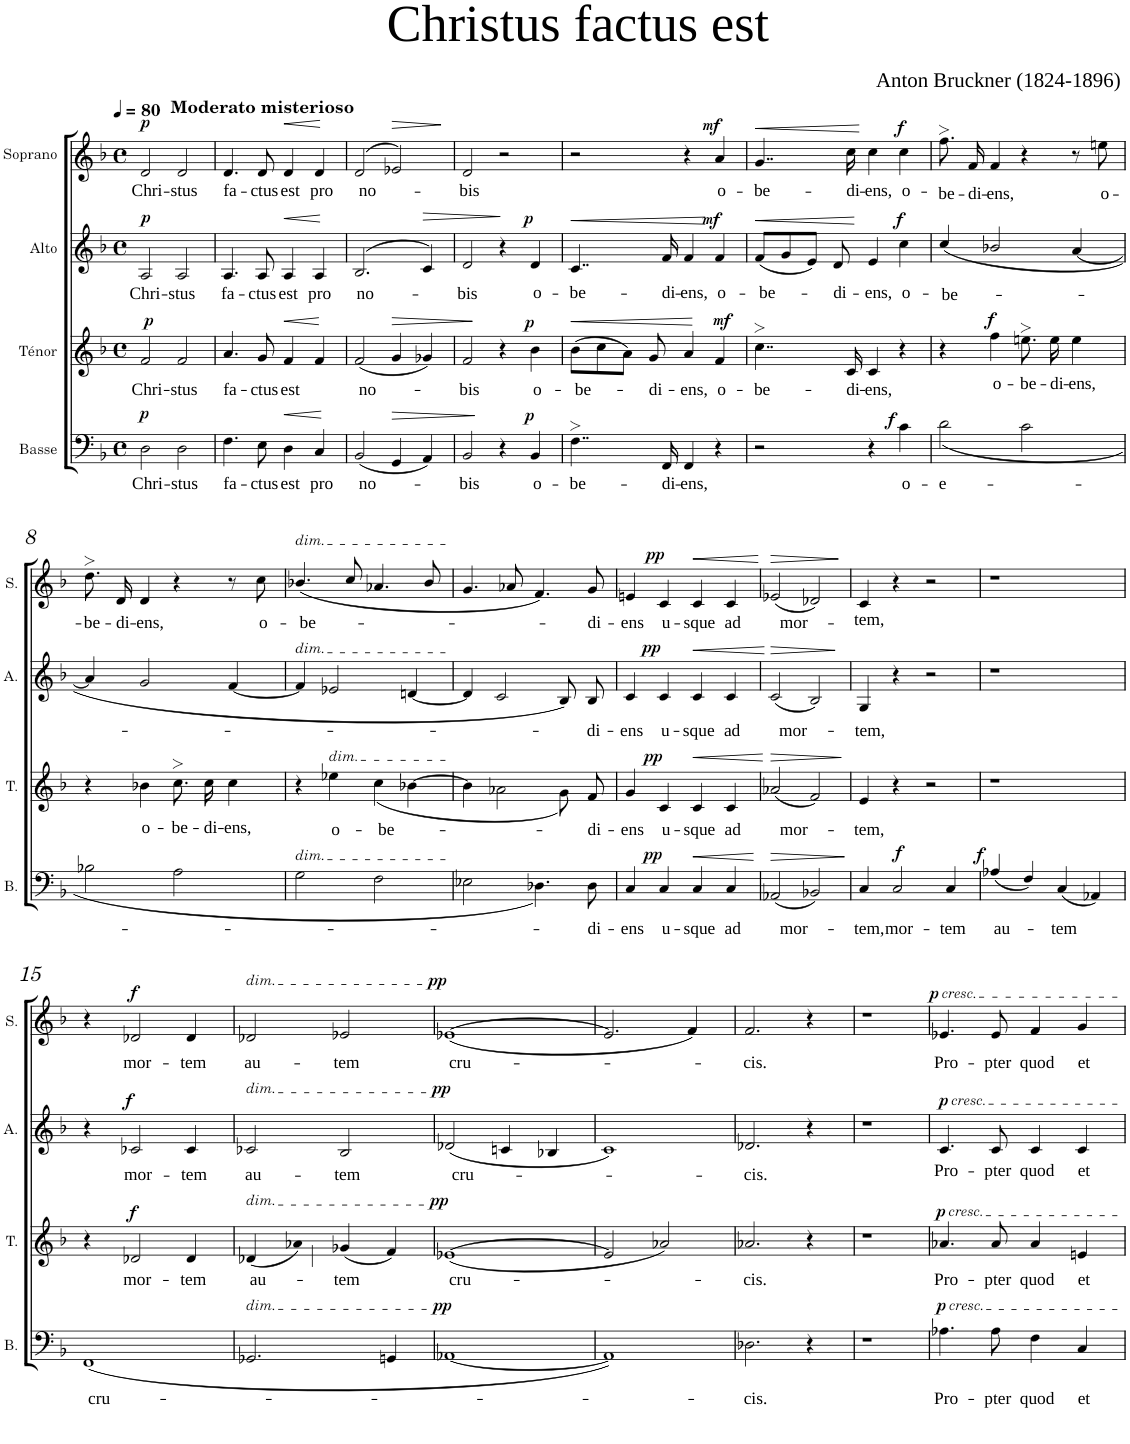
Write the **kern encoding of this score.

**kern	**text	**dynam	**kern	**text	**dynam	**kern	**text	**dynam	**kern	**text	**dynam
*part4	*part4	*part4	*part3	*part3	*part3	*part2	*part2	*part2	*part1	*part1	*part1
*staff4	*staff4	*staff4	*staff3	*staff3	*staff3	*staff2	*staff2	*staff2	*staff1	*staff1	*staff1
*I"Basse	*	*	*I"Ténor	*	*	*I"Alto	*	*	*I"Soprano	*	*
*I'B.	*	*	*I'T.	*	*	*I'A.	*	*	*I'S.	*	*
*clefF4	*	*	*clefG2	*	*	*clefG2	*	*	*clefG2	*	*
*k[b-]	*	*	*k[b-]	*	*	*k[b-]	*	*	*k[b-]	*	*
*M4/4	*	*	*M4/4	*	*	*M4/4	*	*	*M4/4	*	*
*met(c)	*	*	*met(c)	*	*	*met(c)	*	*	*met(c)	*	*
*MM80	*	*	*MM80	*	*	*MM80	*	*	*MM80	*	*
=1	=1	=1	=1	=1	=1	=1	=1	=1	=1	=1	=1
!	!	!	!	!	!	!	!	!	!LO:TX:a:B:t=Moderato misterioso	!	!
!	!LO:LY:b	!LO:DY:a	!	!LO:LY:b	!LO:DY:a	!	!LO:LY:b	!LO:DY:a	!	!LO:LY:b	!LO:DY:a
2D\	Chri-	p	2f/	Chri-	p	2A/	Chri-	p	2d/	Chri-	p
!	!LO:LY:b	!	!	!LO:LY:b	!	!	!LO:LY:b	!	!	!LO:LY:b	!
2D\	stus	.	2f/	stus	.	2A/	stus	.	2d/	stus	.
=2	=2	=2	=2	=2	=2	=2	=2	=2	=2	=2	=2
!	!LO:LY:b	!	!	!LO:LY:b	!	!	!LO:LY:b	!	!	!LO:LY:b	!
4.F\	fa-	.	4.a/	fa-	.	4.A/	fa-	.	4.d/	fa-	.
!	!LO:LY:b	!	!	!LO:LY:b	!	!	!LO:LY:b	!	!	!LO:LY:b	!
8E\	ctus	.	8g/	ctus	.	8A/	ctus	.	8d/	ctus	.
!	!LO:LY:b	!LO:HP:b	!	!LO:LY:b	!LO:HP:b	!	!LO:LY:b	!LO:HP:b	!	!LO:LY:b	!LO:HP:b
4D\	est	<	4f/	est	<	4A/	est	<	4d/	est	<
!	!LO:LY:b	!	!	!	!	!	!LO:LY:b	!	!	!LO:LY:b	!
4C/	pro	.	4f/	.	.	4A/	pro	.	4d/	pro	.
.	.	[	.	.	[	.	.	[	.	.	[
=3	=3	=3	=3	=3	=3	=3	=3	=3	=3	=3	=3
!	!LO:LY:b	!	!	!LO:LY:b	!	!	!LO:LY:b	!	!	!LO:LY:b	!
(<2BB-/	no-	.	(<2f/	no-	.	(>2.B-/	no-	.	(>2d/	no-	.
!	!	!LO:HP:b	!	!	!LO:HP:b	!	!	!	!	!	!LO:HP:b
4GG/	.	>	4g/	.	>	.	.	.	2e-X/)	.	>
!	!	!	!	!	!	!	!	!LO:HP:b	!	!	!
4AA/)	.	.	4g-X/)	.	.	4c/)	.	>	.	.	.
.	.	]	.	.	]	.	.	]	.	.	]
=4	=4	=4	=4	=4	=4	=4	=4	=4	=4	=4	=4
!	!LO:LY:b	!	!	!LO:LY:b	!	!	!LO:LY:b	!	!	!LO:LY:b	!
2BB-/	bis	.	2f/	bis	.	2d/	bis	.	2d/	bis	.
4r	.	.	4r	.	.	4r	.	.	2r	.	.
!	!LO:LY:b	!LO:DY:a	!	!LO:LY:b	!LO:DY:a	!	!LO:LY:b	!LO:DY:a	!	!	!
4BB-/	o-	p	4b-\	o-	p	4d/	o-	p	.	.	.
=5	=5	=5	=5	=5	=5	=5	=5	=5	=5	=5	=5
!	!LO:LY:b	!	!	!LO:LY:b	!LO:HP:b	!	!LO:LY:b	!LO:HP:b	!	!	!
4..F>\	-be-	.	(>8b-\L	-be-	<	4..c/	-be-	<	2r	.	.
.	.	.	8cc\	.	.	.	.	.	.	.	.
.	.	.	8a\J)	.	.	.	.	.	.	.	.
!	!	!	!	!LO:LY:b	!	!	!	!	!	!	!
.	.	.	8g/	di-	.	.	.	.	.	.	.
!	!LO:LY:b	!	!	!	!	!	!LO:LY:b	!	!	!	!
16FF/	di-	.	.	.	.	16f/	di-	.	.	.	.
!	!LO:LY:b	!	!	!LO:LY:b	!	!	!LO:LY:b	!	!	!	!
4FF/	ens,	.	4a/	ens,	.	4f/	ens,	.	4r	.	.
!	!	!	!	!LO:LY:b	!LO:DY:a	!	!LO:LY:b	!LO:DY:a	!	!LO:LY:b	!LO:DY:a
4r	.	.	4f/	o-	mf	4f/	o-	mf	4a/	o-	mf
.	.	.	.	.	[	.	.	[	.	.	.
=6	=6	=6	=6	=6	=6	=6	=6	=6	=6	=6	=6
!	!	!	!	!LO:LY:b	!	!	!LO:LY:b	!LO:HP:b	!	!LO:LY:b	!LO:HP:b
2r	.	.	4..cc>\	-be-	.	(<8f/L	-be-	<	4..g/	-be-	<
.	.	.	.	.	.	8g/	.	.	.	.	.
.	.	.	.	.	.	8e/J)	.	.	.	.	.
!	!	!	!	!	!	!	!LO:LY:b	!	!	!	!
.	.	.	.	.	.	8d/	di-	.	.	.	.
!	!	!	!	!LO:LY:b	!	!	!	!	!	!LO:LY:b	!
.	.	.	16c/	di-	.	.	.	.	16cc\	di-	.
!	!	!	!	!LO:LY:b	!	!	!LO:LY:b	!	!	!LO:LY:b	!
4r	.	.	4c/	ens,	.	4e/	ens,	.	4cc\	ens,	.
!	!LO:LY:b	!LO:DY:a	!	!	!	!	!LO:LY:b	!LO:DY:a	!	!LO:LY:b	!LO:DY:a
4c\	o-	f	4r	.	.	4cc\	o-	f	4cc\	o-	f
.	.	.	.	.	.	.	.	[	.	.	[
=7	=7	=7	=7	=7	=7	=7	=7	=7	=7	=7	=7
!	!LO:LY:b	!	!	!	!	!	!LO:LY:b	!	!	!LO:LY:b	!
(<2d\	e-	.	4r	.	.	(<4cc/	-be-	.	8.ff>\L	-be-	.
!	!	!	!	!	!	!	!	!	!	!LO:LY:b	!
.	.	.	.	.	.	.	.	.	16f\Jk	di-	.
!	!	!	!	!LO:LY:b	!LO:DY:a	!	!	!	!	!LO:LY:b	!
.	.	.	4ff\	o-	f	2b-X/	.	.	4f/	ens,	.
!	!	!	!	!LO:LY:b	!	!	!	!	!	!	!
2c\	.	.	8.een>\	-be-	.	.	.	.	4r	.	.
!	!	!	!	!LO:LY:b	!	!	!	!	!	!	!
.	.	.	16ee\	di-	.	.	.	.	.	.	.
!	!	!	!	!LO:LY:b	!	!	!	!	!	!	!
.	.	.	4ee\	ens,	.	[<4a/	.	.	8r	.	.
!	!	!	!	!	!	!	!	!	!	!LO:LY:b	!
.	.	.	.	.	.	.	.	.	8een\	o-	.
!!LO:LB:g=z
=8	=8	=8	=8	=8	=8	=8	=8	=8	=8	=8	=8
!	!	!	!	!	!	!	!	!	!	!LO:LY:b	!
2B-X\	.	.	4r	.	.	4a/]	.	.	8.dd>/L	-be-	.
!	!	!	!	!	!	!	!	!	!	!LO:LY:b	!
.	.	.	.	.	.	.	.	.	16d/Jk	di-	.
!	!	!	!	!LO:LY:b	!	!	!	!	!	!LO:LY:b	!
.	.	.	4b-X\	o-	.	2g/	.	.	4d/	ens,	.
!	!	!	!	!LO:LY:b	!	!	!	!	!	!	!
2A\	.	.	8.cc>\	-be-	.	.	.	.	4r	.	.
!	!	!	!	!LO:LY:b	!	!	!	!	!	!	!
.	.	.	16cc\	di-	.	.	.	.	.	.	.
!	!	!	!	!LO:LY:b	!	!	!	!	!	!	!
.	.	.	4cc\	ens,	.	[<4f/	.	.	8r	.	.
!	!	!	!	!	!	!	!	!	!	!LO:LY:b	!
.	.	.	.	.	.	.	.	.	8cc\	o-	.
=9	=9	=9	=9	=9	=9	=9	=9	=9	=9	=9	=9
!	!	!	!	!	!	!	!	!	!LO:TX:a:i:t=dim.	!	!
!	!	!	!	!	!	!LO:TX:a:i:t=dim.	!	!	!	!	!
!LO:TX:a:i:t=dim.	!	!	!	!	!	!	!	!	!	!	!
!	!	!	!	!	!	!	!	!	!	!LO:LY:b	!
2G\	.	.	4r	.	.	4f/]	.	.	(<4.b-X/	-be-	.
!	!	!	!LO:TX:a:i:t=dim.	!	!	!	!	!	!	!	!
!	!	!	!	!LO:LY:b	!	!	!	!	!	!	!
.	.	.	4ee-X\	o-	.	2e-X/	.	.	.	.	.
.	.	.	.	.	.	.	.	.	8cc/	.	.
!	!	!	!	!LO:LY:b	!	!	!	!	!	!	!
2F\	.	.	(<4cc\	-be-	.	.	.	.	4.a-X/	.	.
.	.	.	[>4b-X\	.	.	[<4dn/	.	.	.	.	.
.	.	.	.	.	.	.	.	.	8b-/	.	.
=10	=10	=10	=10	=10	=10	=10	=10	=10	=10	=10	=10
2E-X\	.	.	4b-\]	.	.	4d/]	.	.	4.g/	.	.
.	.	.	2a-X\	.	.	2c/	.	.	.	.	.
.	.	.	.	.	.	.	.	.	8a-X/	.	.
4.D-X\)	.	.	.	.	.	.	.	.	4.f/)	.	.
.	.	.	8g\)	.	.	8B-/)	.	.	.	.	.
!	!LO:LY:b	!	!	!LO:LY:b	!	!	!LO:LY:b	!	!	!LO:LY:b	!
8D-\	di-	.	8f/	di-	.	8B-/	di-	.	8g/	di-	.
=11	=11	=11	=11	=11	=11	=11	=11	=11	=11	=11	=11
!	!LO:LY:b	!	!	!LO:LY:b	!	!	!LO:LY:b	!	!	!LO:LY:b	!
4C/	ens	.	4g/	ens	.	4c/	ens	.	4en/	ens	.
!	!LO:LY:b	!LO:DY:a	!	!LO:LY:b	!LO:DY:a	!	!LO:LY:b	!LO:DY:a	!	!LO:LY:b	!LO:DY:a
4C/	u-	pp	4c/	u-	pp	4c/	u-	pp	4c/	u-	pp
!	!LO:LY:b	!LO:HP:b	!	!LO:LY:b	!LO:HP:b	!	!LO:LY:b	!LO:HP:b	!	!LO:LY:b	!LO:HP:b
4C/	sque	<	4c/	sque	<	4c/	sque	<	4c/	sque	<
!	!LO:LY:b	!	!	!LO:LY:b	!	!	!LO:LY:b	!	!	!LO:LY:b	!
4C/	ad	.	4c/	ad	.	4c/	ad	.	4c/	ad	.
.	.	[	.	.	[	.	.	[	.	.	[
=12	=12	=12	=12	=12	=12	=12	=12	=12	=12	=12	=12
!	!LO:LY:b	!LO:HP:b	!	!LO:LY:b	!LO:HP:b	!	!LO:LY:b	!LO:HP:b	!	!LO:LY:b	!LO:HP:b
(<2AA-X/	mor-	>	(<2a-X/	mor-	>	(<2c/	mor-	>	(<2e-X/	mor-	>
2BB-X/)	.	.	2f/)	.	.	2B-/)	.	.	2d-X/)	.	.
.	.	]	.	.	]	.	.	]	.	.	]
=13	=13	=13	=13	=13	=13	=13	=13	=13	=13	=13	=13
!	!LO:LY:b	!	!	!LO:LY:b	!	!	!LO:LY:b	!	!	!LO:LY:b	!
4C/	tem,	.	4e/	tem,	.	4G/	tem,	.	4c/	tem,	.
!	!LO:LY:b	!LO:DY:a	!	!	!	!	!	!	!	!	!
2C/	mor-	f	4r	.	.	4r	.	.	4r	.	.
.	.	.	2r	.	.	2r	.	.	2r	.	.
!	!LO:LY:b	!	!	!	!	!	!	!	!	!	!
4C/	tem	.	.	.	.	.	.	.	.	.	.
=14	=14	=14	=14	=14	=14	=14	=14	=14	=14	=14	=14
!	!LO:LY:b	!LO:DY:a	!	!	!	!	!	!	!	!	!
(<4A-X/	au-	f	1r	.	.	1r	.	.	1r	.	.
4F/)	.	.	.	.	.	.	.	.	.	.	.
!	!LO:LY:b	!	!	!	!	!	!	!	!	!	!
(<4C/	tem	.	.	.	.	.	.	.	.	.	.
4AA-X/)	.	.	.	.	.	.	.	.	.	.	.
!!LO:LB:g=z
=15	=15	=15	=15	=15	=15	=15	=15	=15	=15	=15	=15
!	!LO:LY:b	!	!	!	!	!	!	!	!	!	!
(<1FF	cru-	.	4r	.	.	4r	.	.	4r	.	.
!	!	!	!	!LO:LY:b	!LO:DY:a	!	!LO:LY:b	!LO:DY:a	!	!LO:LY:b	!LO:DY:a
.	.	.	2d-X/	mor-	f	2c-X/	mor-	f	2d-X/	mor-	f
!	!	!	!	!LO:LY:b	!	!	!LO:LY:b	!	!	!LO:LY:b	!
.	.	.	4d-/	tem	.	4c-/	tem	.	4d-/	tem	.
=16	=16	=16	=16	=16	=16	=16	=16	=16	=16	=16	=16
!	!	!	!	!	!	!	!	!	!LO:TX:a:i:t=dim.	!	!
!	!	!	!	!	!	!LO:TX:a:i:t=dim.	!	!	!	!	!
!	!	!	!LO:TX:a:i:t=dim.	!	!	!	!	!	!	!	!
!LO:TX:a:i:t=dim.	!	!	!	!	!	!	!	!	!	!	!
!	!	!	!	!LO:LY:b	!	!	!LO:LY:b	!	!	!LO:LY:b	!
2.GG-X/	.	.	(<4d-X/	au-	.	2c-X/	au-	.	2d-X/	au-	.
.	.	.	4a-X/)	.	.	.	.	.	.	.	.
!	!	!	!	!LO:LY:b	!	!	!LO:LY:b	!	!	!LO:LY:b	!
.	.	.	(<4g-X/	tem	.	2B-/	tem	.	2e-X/	tem	.
4GGn/	.	.	4f/)	.	.	.	.	.	.	.	.
=17	=17	=17	=17	=17	=17	=17	=17	=17	=17	=17	=17
!	!	!LO:DY:a	!	!LO:LY:b	!LO:DY:a	!	!LO:LY:b	!LO:DY:a	!	!LO:LY:b	!LO:DY:a
[1AA-X	.	pp	(<[>1e-X	cru-	pp	(<2d-X/	cru-	pp	(<[>1e-X	cru-	pp
.	.	.	.	.	.	4cn/	.	.	.	.	.
.	.	.	.	.	.	4B-X/	.	.	.	.	.
=18	=18	=18	=18	=18	=18	=18	=18	=18	=18	=18	=18
1AA-])	.	.	2e-/]	.	.	1c)	.	.	2.e-/]	.	.
.	.	.	2a-X/)	.	.	.	.	.	.	.	.
.	.	.	.	.	.	.	.	.	4f/)	.	.
=19	=19	=19	=19	=19	=19	=19	=19	=19	=19	=19	=19
!	!LO:LY:b	!	!	!LO:LY:b	!	!	!LO:LY:b	!	!	!LO:LY:b	!
2.D-X\	cis.	.	2.a-X/	cis.	.	2.d-X/	cis.	.	2.f/	cis.	.
4r	.	.	4r	.	.	4r	.	.	4r	.	.
=20	=20	=20	=20	=20	=20	=20	=20	=20	=20	=20	=20
1r	.	.	1r	.	.	1r	.	.	1r	.	.
=21	=21	=21	=21	=21	=21	=21	=21	=21	=21	=21	=21
!	!	!	!	!	!	!	!	!	!LO:TX:a:i:t=cresc.	!	!
!	!	!	!	!	!	!LO:TX:a:i:t=cresc.	!	!	!	!	!
!	!	!	!LO:TX:a:i:t=cresc.	!	!	!	!	!	!	!	!
!LO:TX:a:i:t=cresc.	!	!	!	!	!	!	!	!	!	!	!
!	!LO:LY:b	!LO:DY:a	!	!LO:LY:b	!LO:DY:a	!	!LO:LY:b	!LO:DY:a	!	!LO:LY:b	!LO:DY:a
4.A-X\	Pro-	p	4.a-X/	Pro-	p	4.c/	Pro-	p	4.e-X/	Pro-	p
!	!LO:LY:b	!	!	!LO:LY:b	!	!	!LO:LY:b	!	!	!LO:LY:b	!
8A-\	pter	.	8a-/	pter	.	8c/	pter	.	8e-/	pter	.
!	!LO:LY:b	!	!	!LO:LY:b	!	!	!LO:LY:b	!	!	!LO:LY:b	!
4F\	quod	.	4a-/	quod	.	4c/	quod	.	4f/	quod	.
!	!LO:LY:b	!	!	!LO:LY:b	!	!	!LO:LY:b	!	!	!LO:LY:b	!
4C/	et	.	4en/	et	.	4c/	et	.	4g/	et	.
=	=	=	=	=	=	=	=	=	=	=	=
*-	*-	*-	*-	*-	*-	*-	*-	*-	*-	*-	*-
